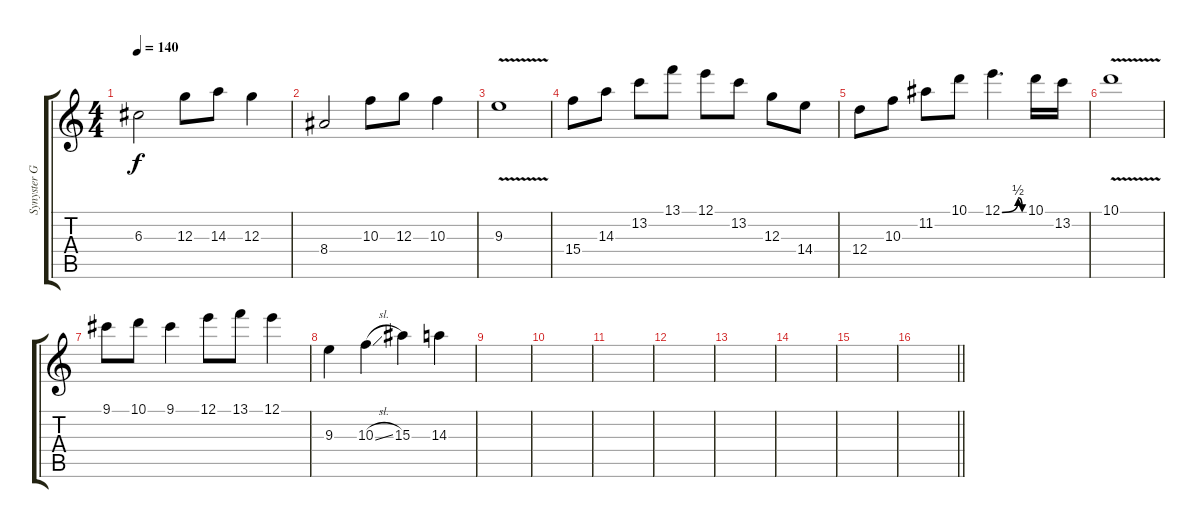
\track ("Synyster Gates" "Synyster G") {instrument distortionguitar}
\staff {score tabs}
\tuning (E4 B3 G3 D3 A2 D2) {hide}
\ts (4 4)
\tempo 140
\clef g2
\ks c
6.3.2{dy f} 12.3.8 14.3.8 12.3.4 |
8.4.2 10.3.8 12.3.8 10.3.4 |
9.3{v}.1 |
15.4.8 14.3.8 13.2.8 13.1.8 12.1.8 13.2.8 12.3.8 14.4.8 |
12.4.8 10.3.8 11.2.8 10.1.8 12.1{be (custom 0 0 44 2 55 0 60 0)}.4{d} 10.1.16 13.2.16 |
10.1{v}.1 |
9.1.8 10.1.8 9.1.4 12.1.8 13.1.8 12.1.4 |
9.3.4 10.3{sl}.4 15.3.4 14.3.4 |
|
|
|
|
|
|
|
\barLineRight lightlight
